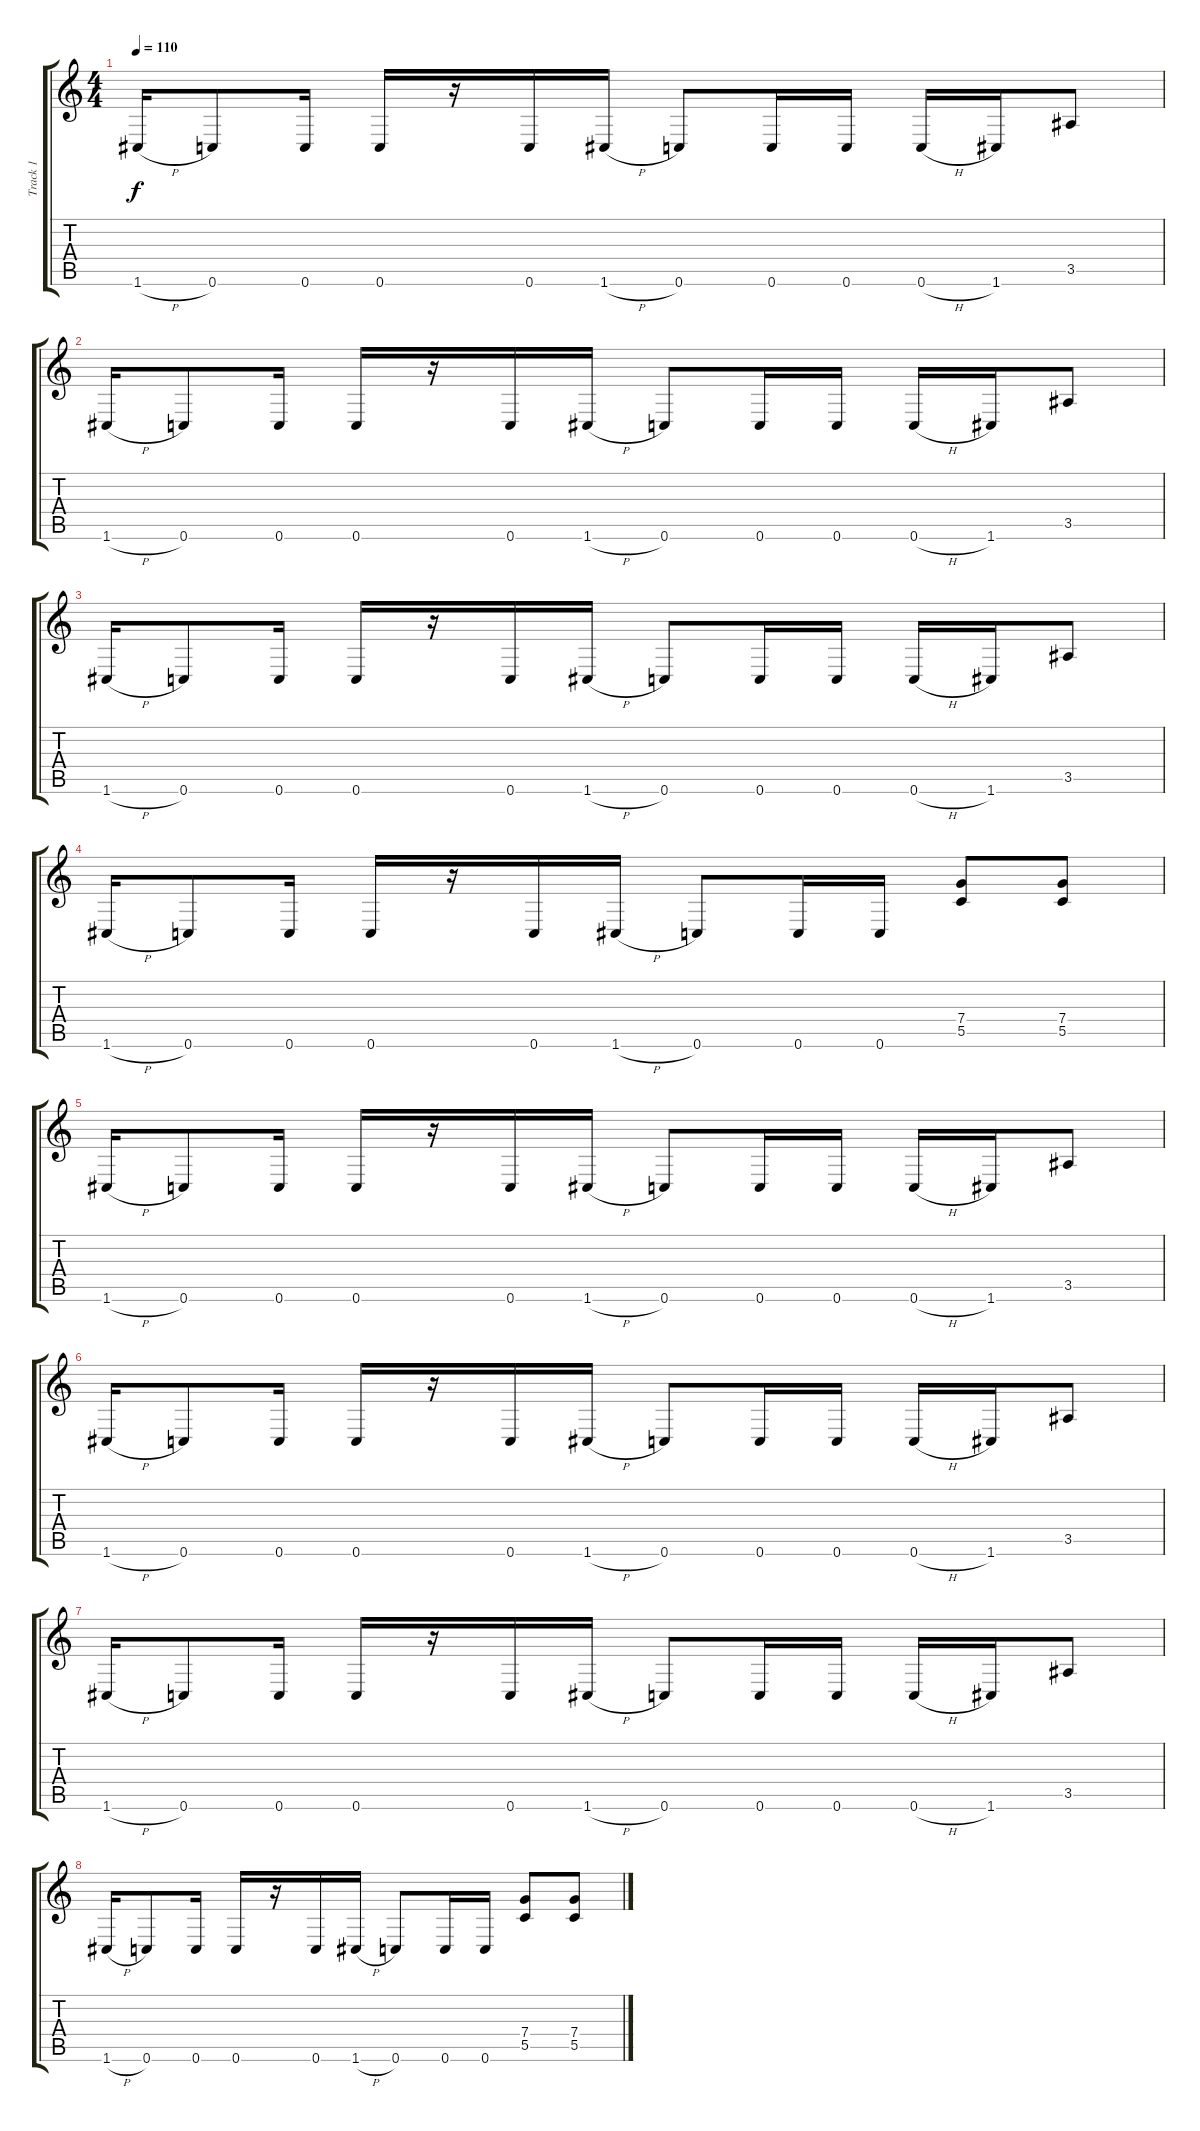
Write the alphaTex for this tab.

\track ("Track 1" "Track 1") {instrument distortionguitar}
\staff {score tabs}
\tuning (D4 A3 F3 C3 G2 C2) {hide}
\ts (4 4)
\tempo 110
\clef g2
\ks c
1.6{h}.16{dy f} 0.6.8 0.6.16 0.6.16 r.16 0.6.16 1.6{h}.16 0.6.8 0.6.16 0.6.16 0.6{h}.16 1.6.16 3.5.8 |
1.6{h}.16 0.6.8 0.6.16 0.6.16 r.16 0.6.16 1.6{h}.16 0.6.8 0.6.16 0.6.16 0.6{h}.16 1.6.16 3.5.8 |
1.6{h}.16 0.6.8 0.6.16 0.6.16 r.16 0.6.16 1.6{h}.16 0.6.8 0.6.16 0.6.16 0.6{h}.16 1.6.16 3.5.8 |
1.6{h}.16 0.6.8 0.6.16 0.6.16 r.16 0.6.16 1.6{h}.16 0.6.8 0.6.16 0.6.16 (7.4 5.5).8 (7.4 5.5).8 |
1.6{h}.16 0.6.8 0.6.16 0.6.16 r.16 0.6.16 1.6{h}.16 0.6.8 0.6.16 0.6.16 0.6{h}.16 1.6.16 3.5.8 |
1.6{h}.16 0.6.8 0.6.16 0.6.16 r.16 0.6.16 1.6{h}.16 0.6.8 0.6.16 0.6.16 0.6{h}.16 1.6.16 3.5.8 |
1.6{h}.16 0.6.8 0.6.16 0.6.16 r.16 0.6.16 1.6{h}.16 0.6.8 0.6.16 0.6.16 0.6{h}.16 1.6.16 3.5.8 |
1.6{h}.16 0.6.8 0.6.16 0.6.16 r.16 0.6.16 1.6{h}.16 0.6.8 0.6.16 0.6.16 (7.4 5.5).8 (7.4 5.5).8
